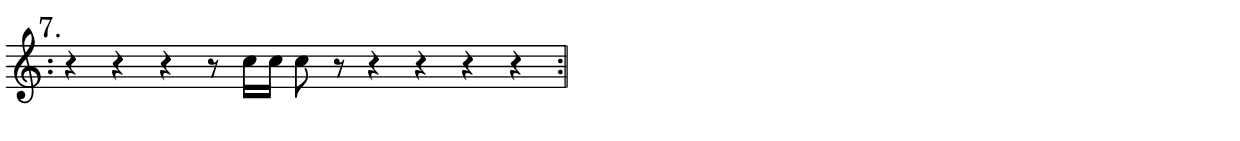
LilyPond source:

\version "2.19.80"


phrase = \relative c'' {

  \mark "7." 
  \cadenzaOn
  r4 r r r8
  c16[ c] c8
  r8 r4 r r r

}

\score {
  \midi { }
  \defineBarLine ":" #'("" ":" "")
  \new Staff = "phrase" {
    \bar ":"
    \phrase
    \set Score.repeatCommands = #'(end-repeat)
  }
  \layout {
    \context { \Staff
      \remove Time_signature_engraver
      \override BarLine.hair-thickness = #-1
      \override BarLine.thick-thickness = #-1
    }
  }
}
\header { tagline = "" }
\paper {
  top-margin = 1
  bottom-margin = 1
  left-margin = 1
  right-margin = 1
  indent = 0
}

